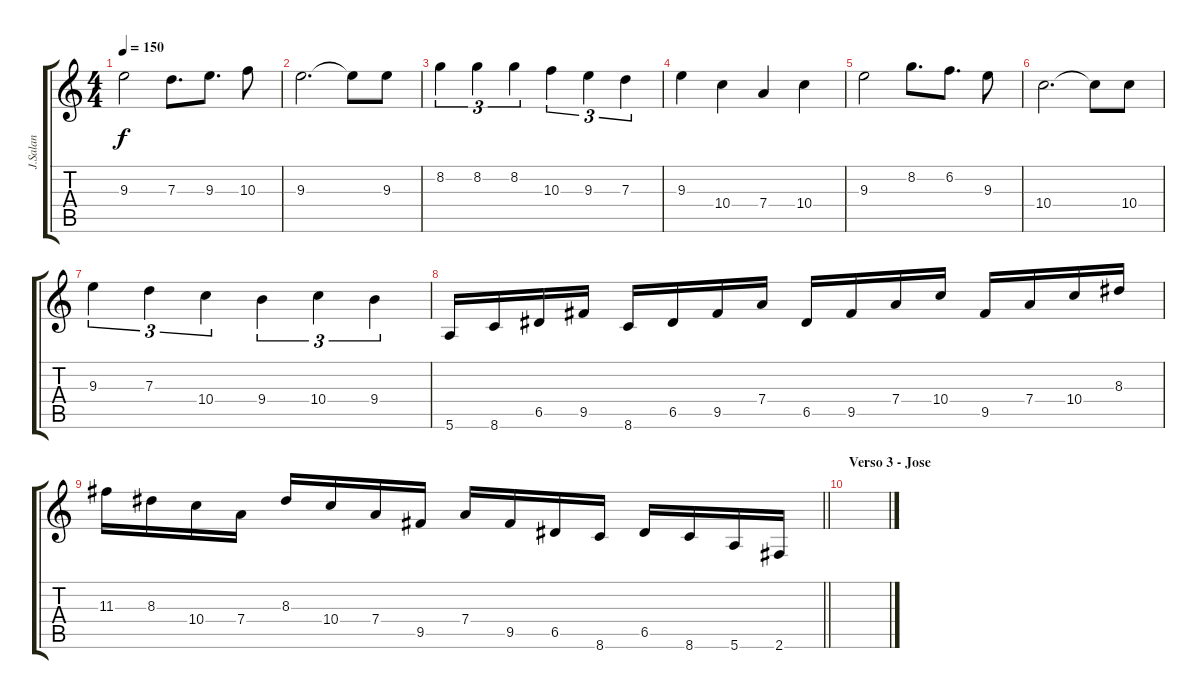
\track ("J.Salan" "J.Salan") {instrument overdrivenguitar}
\staff {score tabs}
\tuning (E4 B3 G3 D3 A2 E2) {hide}
\ts (4 4)
\tempo 150
\clef g2
\ks c
9.3.2{dy f} 7.3.8{d} 9.3.8{d} 10.3.8 |
9.3.2{d} 9.3{t}.8 9.3.8 |
8.2.4{tu (3 2)} 8.2.4{tu (3 2)} 8.2.4{tu (3 2)} 10.3.4{tu (3 2)} 9.3.4{tu (3 2)} 7.3.4{tu (3 2)} |
9.3.4 10.4.4 7.4.4 10.4.4 |
9.3.2 8.2.8{d} 6.2.8{d} 9.3.8 |
10.4.2{d} 10.4{t}.8 10.4.8 |
9.3.4{tu (3 2)} 7.3.4{tu (3 2)} 10.4.4{tu (3 2)} 9.4.4{tu (3 2)} 10.4.4{tu (3 2)} 9.4.4{tu (3 2)} |
5.6.16 8.6.16 6.5.16 9.5.16 8.6.16 6.5.16 9.5.16 7.4.16 6.5.16 9.5.16 7.4.16 10.4.16 9.5.16 7.4.16 10.4.16 8.3.16 |
\barLineRight lightlight
11.3.16 8.3.16 10.4.16 7.4.16 8.3.16 10.4.16 7.4.16 9.5.16 7.4.16 9.5.16 6.5.16 8.6.16 6.5.16 8.6.16 5.6.16 2.6.16 |
\section ("" "Verso 3 - Jose")
